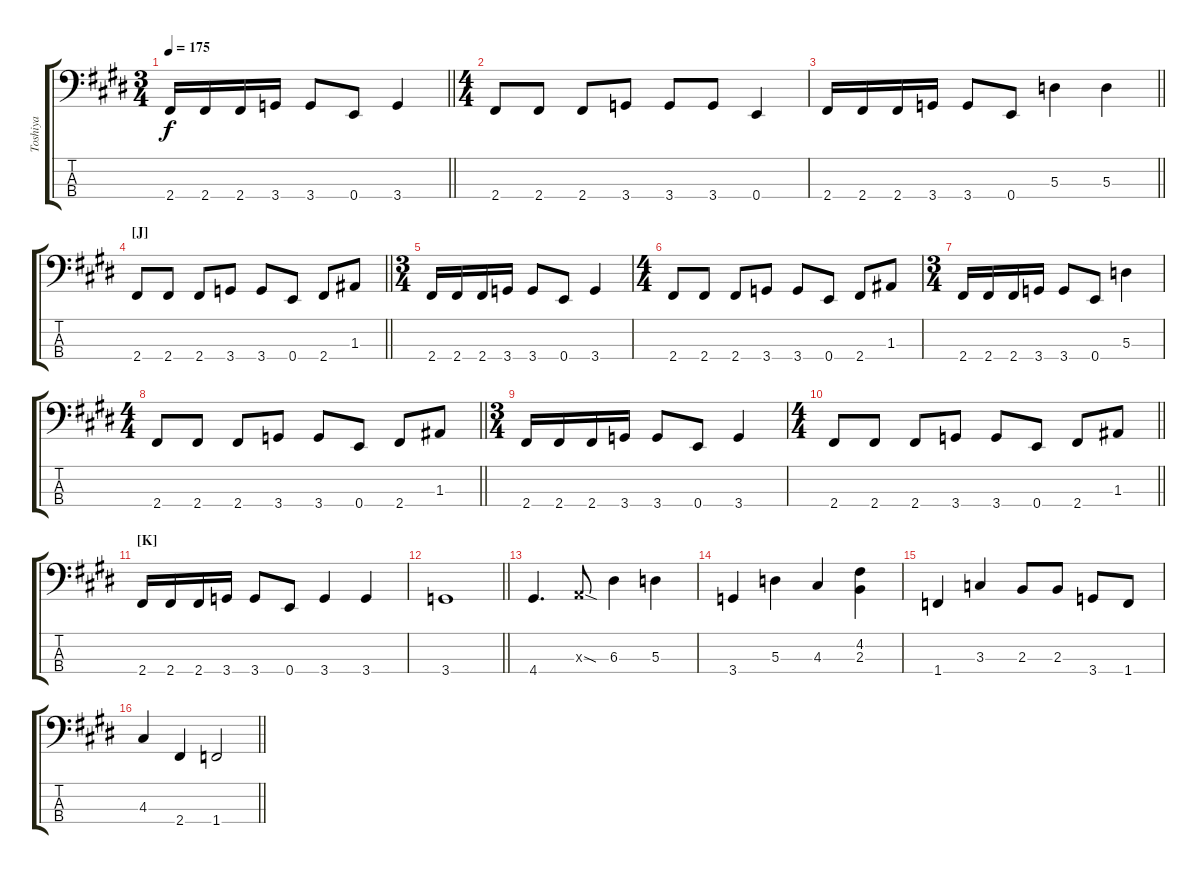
\track ("Toshiya" "Toshiya") {instrument electricbasspick}
\staff {score tabs}
\tuning (G2 D2 A1 E1) {hide}
\ts (3 4)
\tempo 175
\clef f4
\barLineRight lightlight
\ks c#minor
2.4.16{dy f} 2.4.16 2.4.16 3.4.16 3.4.8 0.4.8 3.4.4 |
\ts (4 4)
2.4.8 2.4.8 2.4.8 3.4.8 3.4.8 3.4.8 0.4.4 |
\barLineRight lightlight
2.4.16 2.4.16 2.4.16 3.4.16 3.4.8 0.4.8 5.3.4 5.3.4 |
\section ("" "[J]")
\barLineRight lightlight
2.4.8 2.4.8 2.4.8 3.4.8 3.4.8 0.4.8 2.4.8 1.3.8 |
\ts (3 4)
2.4.16 2.4.16 2.4.16 3.4.16 3.4.8 0.4.8 3.4.4 |
\ts (4 4)
2.4.8 2.4.8 2.4.8 3.4.8 3.4.8 0.4.8 2.4.8 1.3.8 |
\ts (3 4)
2.4.16 2.4.16 2.4.16 3.4.16 3.4.8 0.4.8 5.3.4 |
\ts (4 4)
\barLineRight lightlight
2.4.8 2.4.8 2.4.8 3.4.8 3.4.8 0.4.8 2.4.8 1.3.8 |
\ts (3 4)
2.4.16 2.4.16 2.4.16 3.4.16 3.4.8 0.4.8 3.4.4 |
\ts (4 4)
\barLineRight lightlight
2.4.8 2.4.8 2.4.8 3.4.8 3.4.8 0.4.8 2.4.8 1.3.8 |
\section ("" "[K]")
2.4.16 2.4.16 2.4.16 3.4.16 3.4.8 0.4.8 3.4.4 3.4.4 |
\barLineRight lightlight
3.4.1 |
4.4.4{d} 0.3{sod x}.8 6.3.4 5.3.4 |
3.4.4 5.3.4 4.3.4 (4.2 2.3).4 |
1.4.4 3.3.4 2.3.8 2.3.8 3.4.8 1.4.8 |
\barLineRight lightlight
4.3.4 2.4.4 1.4.2
